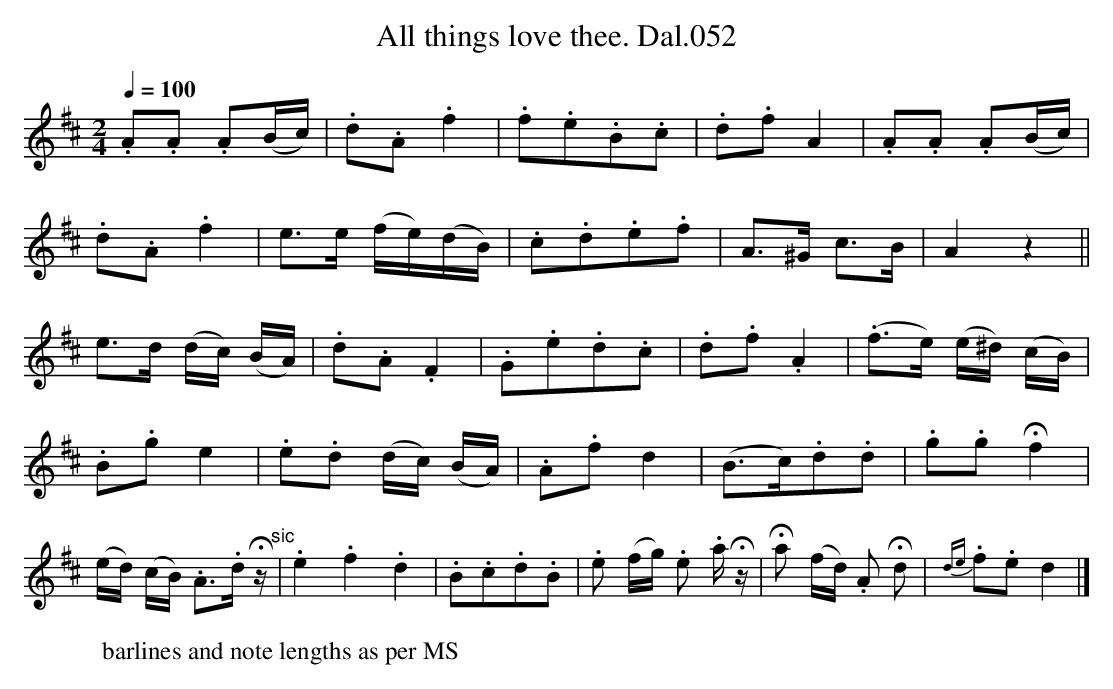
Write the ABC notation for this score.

X:1
T:All things love thee. Dal.052
M:2/4
Q:1/4=100
L:1/8
W: barlines and note lengths as per MS
K:D
.A.A .A(B/c/) | .d.A .f2 | .f.e.B.c | .d.f A2 | .A.A .A(B/c/) |
.d.A .f2 | e>e (f/e/)(d/B/) | .c.d.e.f | A>^G c>B | A2z2 ||
e>d (d/c/) (B/A/) | .d.A .F2 | .G.e.d.c | .d.f .A2 | (.f>e) (e/^d/) (c/B/) |
.B.g e2 | .e.d (d/c/) (B/A/) | .A.f d2 | (B>c).d.d | .g.g Hf2 |
(e/d/) (c/B/) .A>.d Hz/ "^sic"| .e2 .f2 .d2 |\
.B.c.d.B | .e (f/g/) .e .a/Hz/ | Ha (f/d/) .A Hd | {de}.f.e d2|]
